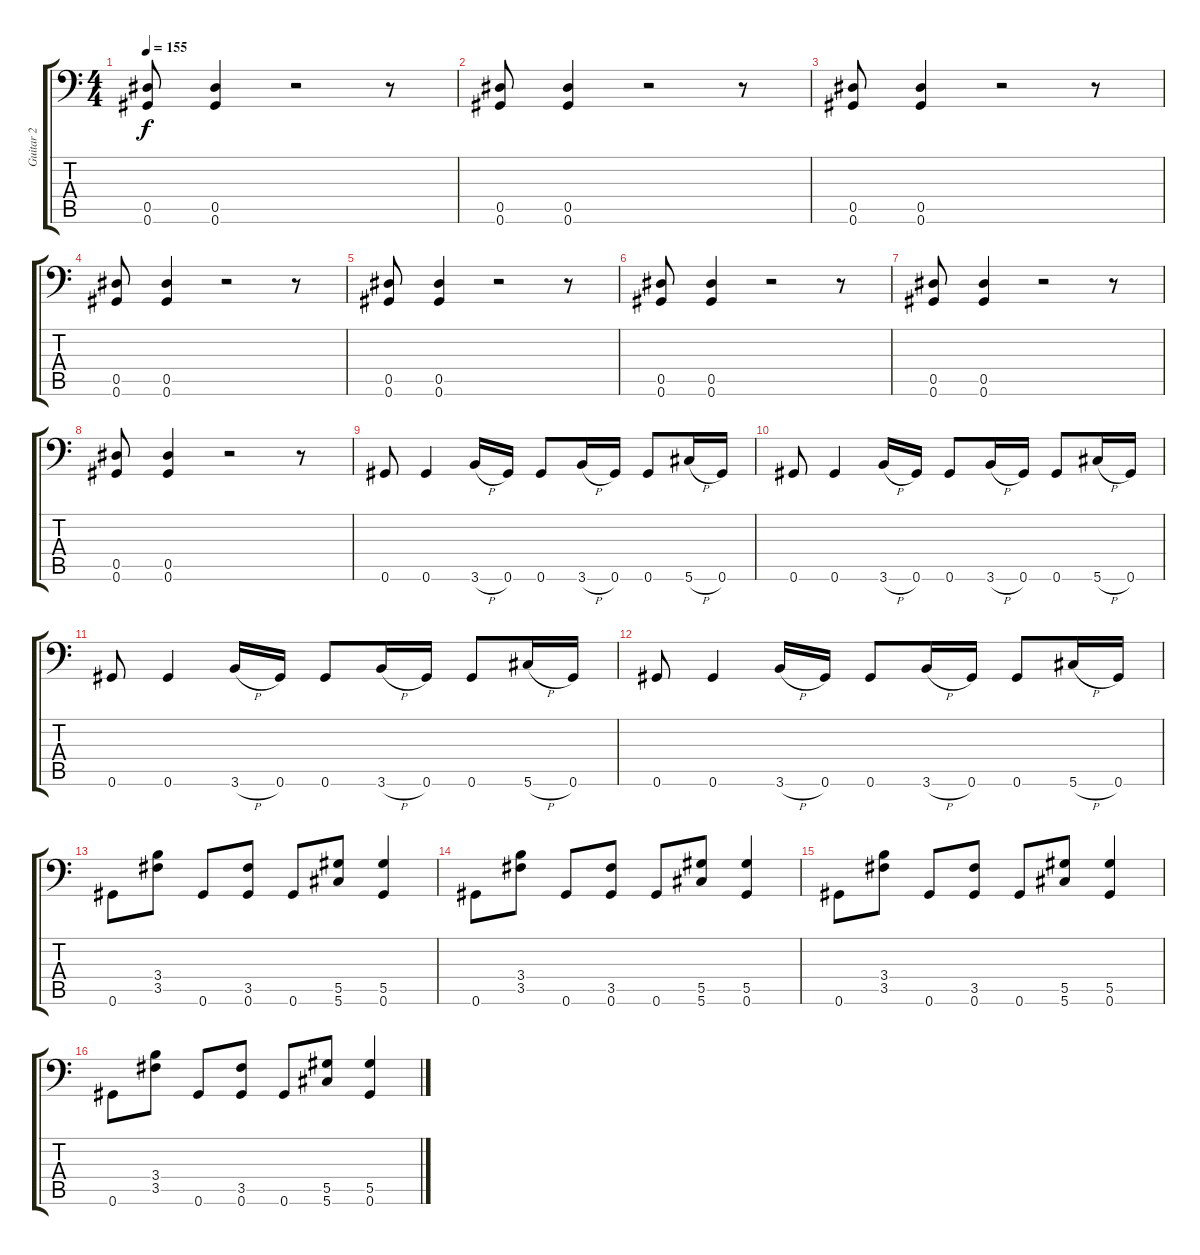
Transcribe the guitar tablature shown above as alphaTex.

\track ("Guitar 2" "Guitar 2") {instrument distortionguitar}
\staff {score tabs}
\tuning (Bb3 F3 Db3 Ab2 Eb2 Ab1) {hide}
\ts (4 4)
\tempo 155
\clef f4
\ks c
(0.5 0.6).8{dy f instrument distortionguitar} (0.5 0.6).4 r.2 r.8 |
(0.5 0.6).8 (0.5 0.6).4 r.2 r.8 |
(0.5 0.6).8 (0.5 0.6).4 r.2 r.8 |
(0.5 0.6).8 (0.5 0.6).4 r.2 r.8 |
(0.5 0.6).8 (0.5 0.6).4 r.2 r.8 |
(0.5 0.6).8 (0.5 0.6).4 r.2 r.8 |
(0.5 0.6).8 (0.5 0.6).4 r.2 r.8 |
(0.5 0.6).8 (0.5 0.6).4 r.2 r.8 |
0.6.8 0.6.4 3.6{h}.16 0.6.16 0.6.8 3.6{h}.16 0.6.16 0.6.8 5.6{h}.16 0.6.16 |
0.6.8 0.6.4 3.6{h}.16 0.6.16 0.6.8 3.6{h}.16 0.6.16 0.6.8 5.6{h}.16 0.6.16 |
0.6.8 0.6.4 3.6{h}.16 0.6.16 0.6.8 3.6{h}.16 0.6.16 0.6.8 5.6{h}.16 0.6.16 |
0.6.8 0.6.4 3.6{h}.16 0.6.16 0.6.8 3.6{h}.16 0.6.16 0.6.8 5.6{h}.16 0.6.16 |
0.6.8 (3.4 3.5).8 0.6.8 (3.5 0.6).8 0.6.8 (5.5 5.6).8 (5.5 0.6).4 |
0.6.8 (3.4 3.5).8 0.6.8 (3.5 0.6).8 0.6.8 (5.5 5.6).8 (5.5 0.6).4 |
0.6.8 (3.4 3.5).8 0.6.8 (3.5 0.6).8 0.6.8 (5.5 5.6).8 (5.5 0.6).4 |
0.6.8 (3.4 3.5).8 0.6.8 (3.5 0.6).8 0.6.8 (5.5 5.6).8 (5.5 0.6).4
